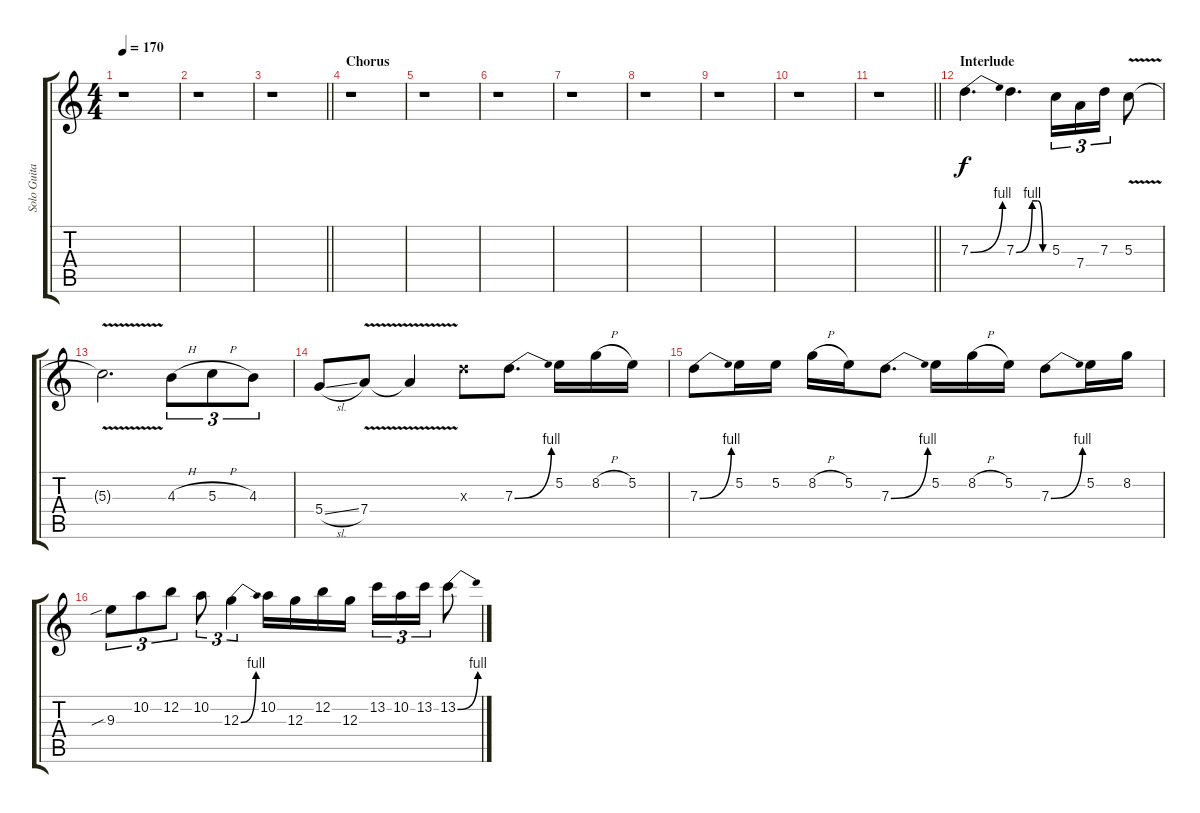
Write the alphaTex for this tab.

\track ("Solo Guitar" "Solo Guita") {instrument overdrivenguitar}
\staff {score tabs}
\tuning (E4 B3 G3 D3 A2 E2) {hide}
\ts (4 4)
\tempo 170
\clef g2
\ks c
r.1{dy f} |
r.1 |
\barLineRight lightlight
r.1 |
\section ("" "Chorus")
r.1 |
r.1 |
r.1 |
r.1 |
r.1 |
r.1 |
r.1 |
\barLineRight lightlight
r.1 |
\section ("" "Interlude")
7.3{be (bend 0 0 60 4)}.4{d} 7.3{be (custom 0 0 30 4 40 4 50 0 60 0)}.4{d} 5.3.16{tu (3 2)} 7.4.16{tu (3 2)} 7.3.16{tu (3 2)} 5.3{v}.8 |
5.3{t}.2{d} 4.3{h}.8{tu (3 2)} 5.3{h}.8{tu (3 2)} 4.3.8{tu (3 2)} |
5.4{sl}.8 7.4{v}.8 7.4{t}.4 7.3{x}.8 7.3{be (bend 0 0 60 4)}.8{d} 5.2.16 8.2{h}.16 5.2.16 |
7.3{be (bend 0 0 60 4)}.8 5.2.16 5.2.16 8.2{h}.16 5.2.16 7.3{be (bend 0 0 60 4)}.8{d} 5.2.16 8.2{h}.16 5.2.16 7.3{be (bend 0 0 60 4)}.8 5.2.16 8.2.16 |
9.3{sib}.8{tu (3 2)} 10.2.8{tu (3 2)} 12.2.8{tu (3 2)} 10.2.8{tu (3 2)} 12.3{be (bend 0 0 60 4)}.4{tu (3 2)} 10.2.16 12.3.16 12.2.16 12.3.16 13.2.16{tu (3 2)} 10.2.16{tu (3 2)} 13.2.16{tu (3 2)} 13.2{be (bend 0 0 60 4)}.8
